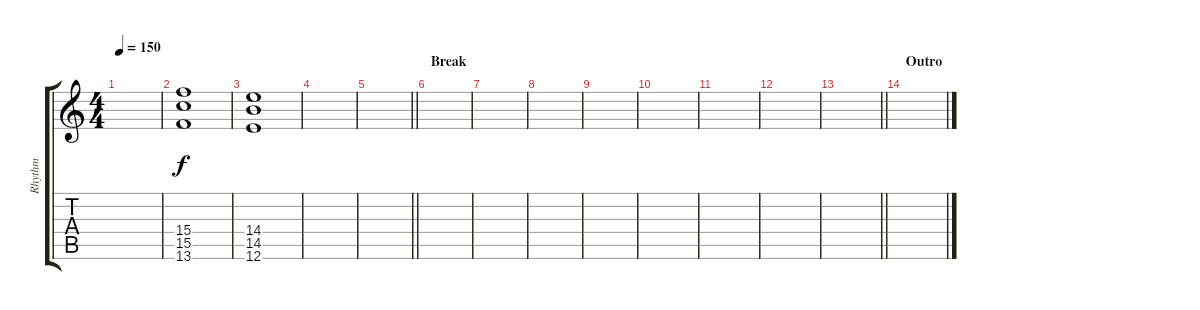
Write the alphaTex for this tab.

\track ("Rhythm" "Rhythm") {instrument distortionguitar}
\staff {score tabs}
\tuning (E4 B3 G3 D3 A2 E2) {hide}
\ts (4 4)
\tempo 150
\clef g2
\ks c
|
(15.4 15.5 13.6).1 |
(14.4 14.5 12.6).1 |
|
\barLineRight lightlight
|
\section ("" "Break")
|
|
|
|
|
|
|
\barLineRight lightlight
|
\section ("" "Outro")
